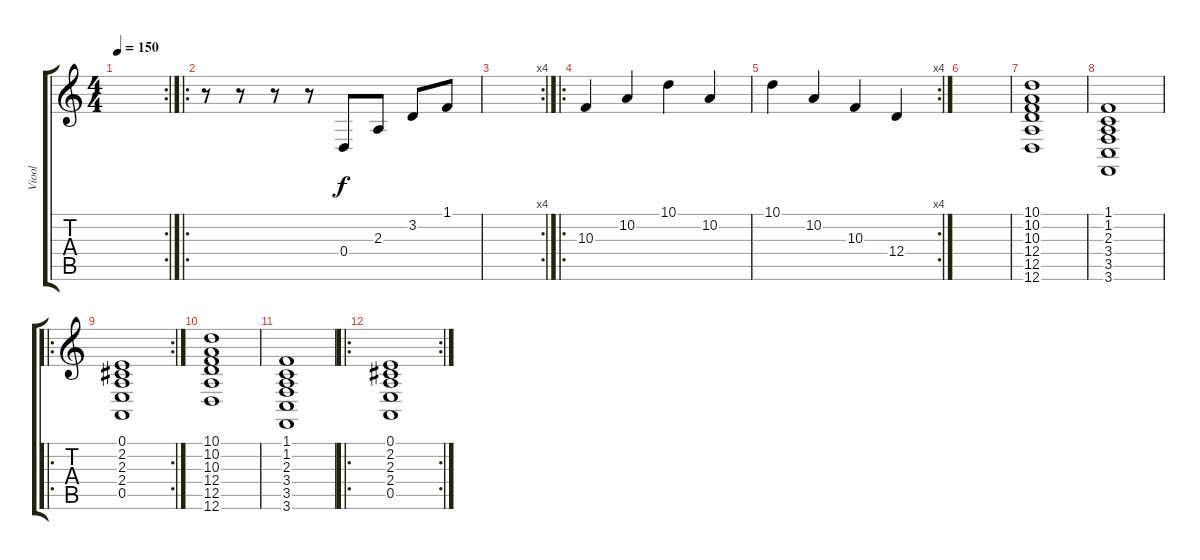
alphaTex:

\track ("Viool" "Viool") {instrument violin}
\staff {score tabs}
\tuning (E4 B3 G3 D3 A2 D2) {hide}
\rc 2
\ts (4 4)
\tempo 150
\clef g2
\ks c
|
\ro
r.8 r.8 r.8 r.8 0.4.8 2.3.8 3.2.8 1.1.8 |
\rc 4
|
\ro
10.3.4 10.2.4 10.1.4 10.2.4 |
\rc 4
10.1.4 10.2.4 10.3.4 12.4.4 |
|
(10.1 10.2 10.3 12.4 12.5 12.6).1 |
(1.1 1.2 2.3 3.4 3.5 3.6).1 |
\ro
\rc 2
(0.1 2.2 2.3 2.4 0.5).1 |
(10.1 10.2 10.3 12.4 12.5 12.6).1 |
(1.1 1.2 2.3 3.4 3.5 3.6).1 |
\ro
\rc 2
(0.1 2.2 2.3 2.4 0.5).1
